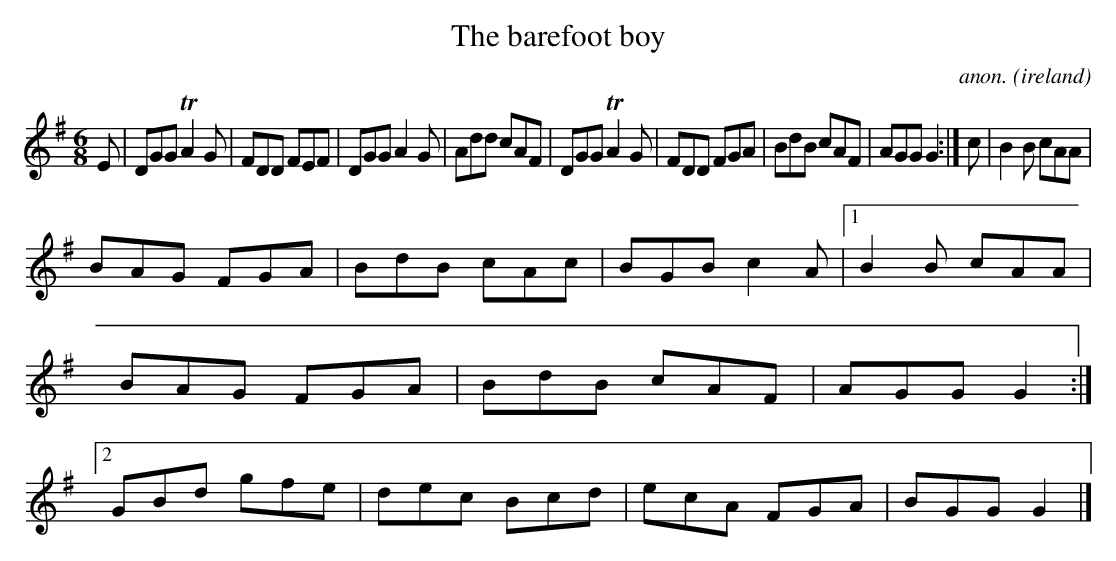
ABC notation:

X:1
T:The barefoot boy
O:ireland
C:anon.
m:Tn2 = (3n/o/n/ m/n/
M:6/8
L:1/8
K:G
E|DGG TA2G|FDD FEF|DGG A2G|Add cAF|DGG TA2G|FDD FGA|BdB cAF|AGG G2:|c|B2B cAA|
BAG FGA|BdB cAc|BGB c2A|[1B2B cAA|BAG FGA|BdB cAF|AGG G2:|[2GBd gfe|dec Bcd|ecA FGA|BGG G2|]
